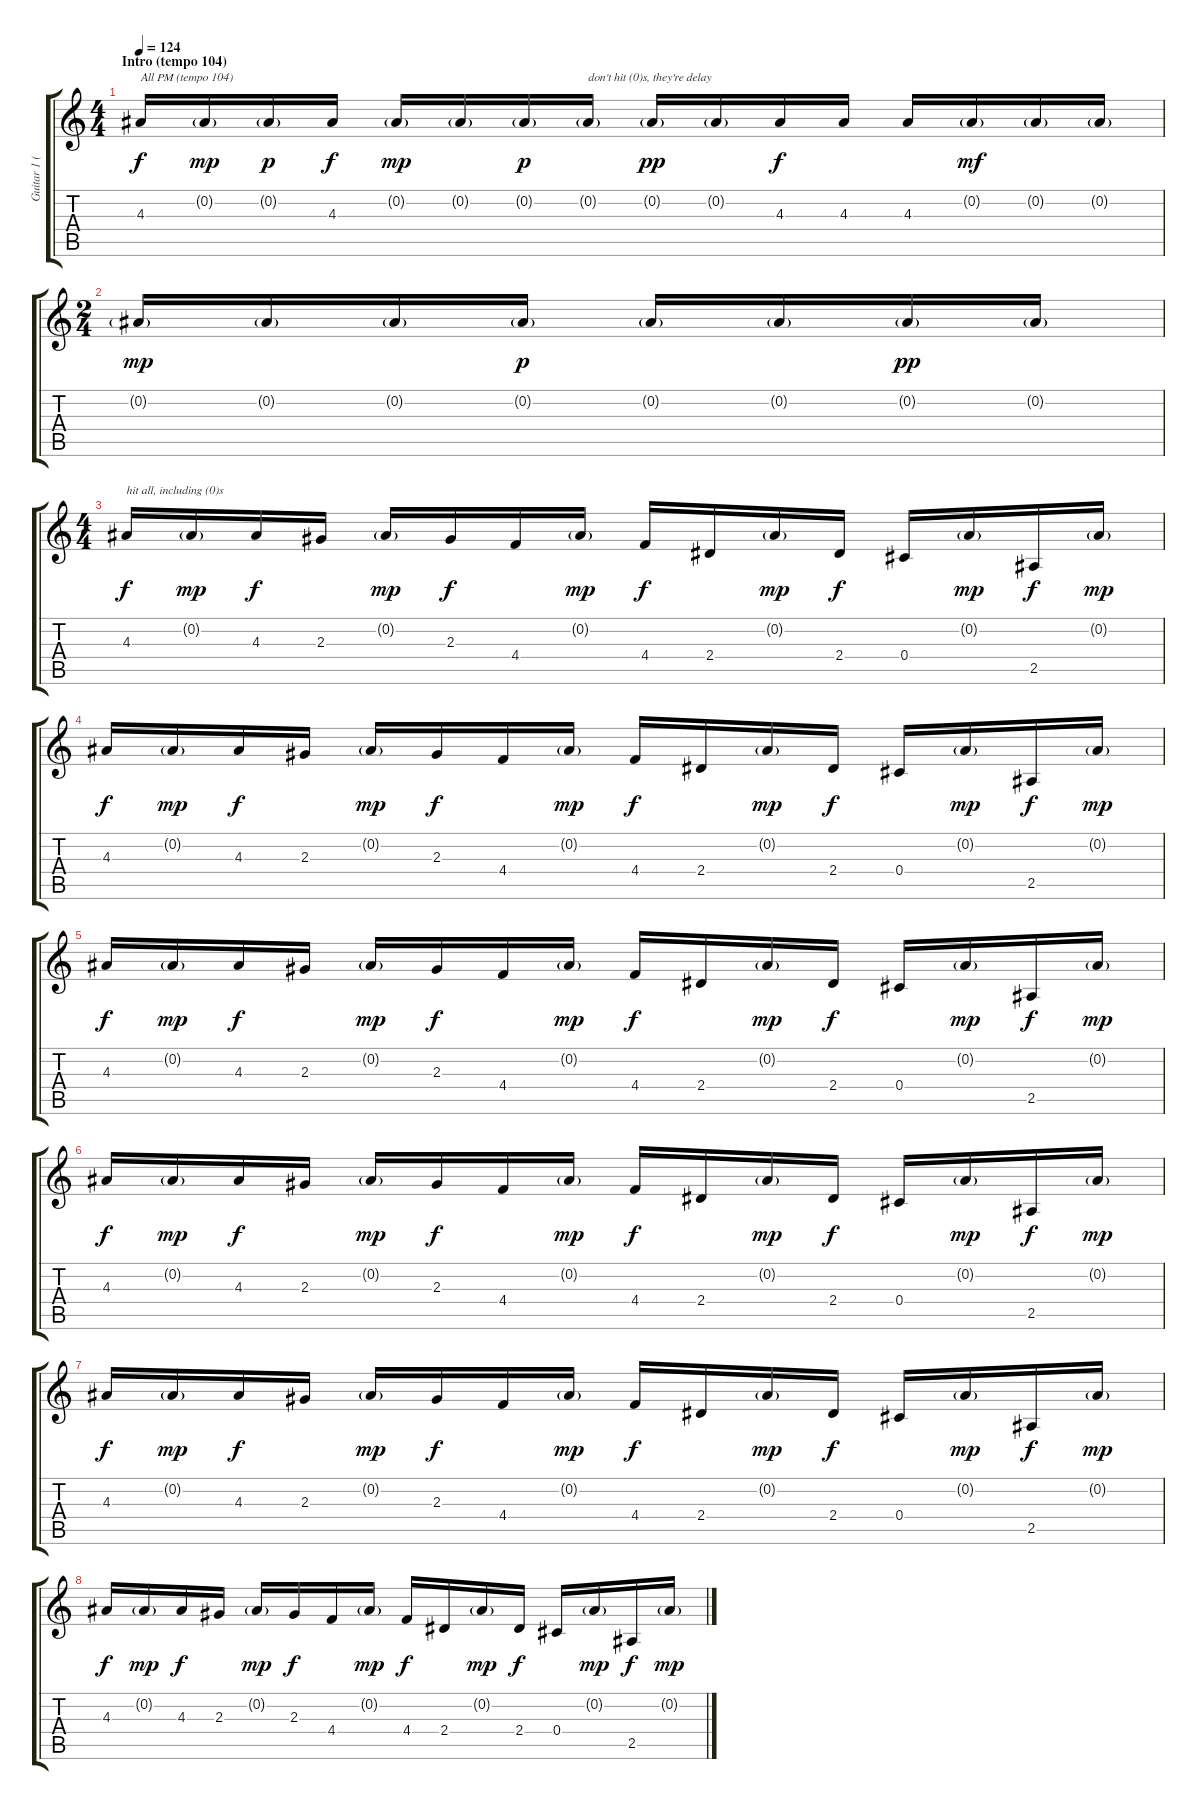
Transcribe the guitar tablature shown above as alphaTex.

\track ("Guitar 1 (Slash)" "Guitar 1 (") {instrument overdrivenguitar}
\staff {score tabs}
\tuning (Eb4 Bb3 Gb3 Db3 Ab2 Eb2) {hide}
\ts (4 4)
\section ("" "Intro (tempo 104)")
\tempo 124
\tempo 104
\tempo 124
\clef g2
\ks c
4.3.16{txt "All PM (tempo 104)" dy f instrument overdrivenguitar} 0.2{g}.16{dy mp} 0.2{g}.16{dy p} 4.3.16{dy f} 0.2{g}.16{dy mp} 0.2{g}.16 0.2{g}.16{dy p} 0.2{g}.16{txt "don't hit (0)s, they're delay"} 0.2{g}.16{dy pp} 0.2{g}.16 4.3.16{dy f} 4.3.16 4.3.16 0.2{g}.16{dy mf} 0.2{g}.16 0.2{g}.16 |
\ts (2 4)
0.2{g}.16{dy mp} 0.2{g}.16 0.2{g}.16 0.2{g}.16{dy p} 0.2{g}.16 0.2{g}.16 0.2{g}.16{dy pp} 0.2{g}.16 |
\ts (4 4)
4.3.16{txt "hit all, including (0)s" dy f} 0.2{g}.16{dy mp} 4.3.16{dy f} 2.3.16 0.2{g}.16{dy mp} 2.3.16{dy f} 4.4.16 0.2{g}.16{dy mp} 4.4.16{dy f} 2.4.16 0.2{g}.16{dy mp} 2.4.16{dy f} 0.4.16 0.2{g}.16{dy mp} 2.5.16{dy f} 0.2{g}.16{dy mp} |
4.3.16{dy f} 0.2{g}.16{dy mp} 4.3.16{dy f} 2.3.16 0.2{g}.16{dy mp} 2.3.16{dy f} 4.4.16 0.2{g}.16{dy mp} 4.4.16{dy f} 2.4.16 0.2{g}.16{dy mp} 2.4.16{dy f} 0.4.16 0.2{g}.16{dy mp} 2.5.16{dy f} 0.2{g}.16{dy mp} |
4.3.16{dy f} 0.2{g}.16{dy mp} 4.3.16{dy f} 2.3.16 0.2{g}.16{dy mp} 2.3.16{dy f} 4.4.16 0.2{g}.16{dy mp} 4.4.16{dy f} 2.4.16 0.2{g}.16{dy mp} 2.4.16{dy f} 0.4.16 0.2{g}.16{dy mp} 2.5.16{dy f} 0.2{g}.16{dy mp} |
4.3.16{dy f} 0.2{g}.16{dy mp} 4.3.16{dy f} 2.3.16 0.2{g}.16{dy mp} 2.3.16{dy f} 4.4.16 0.2{g}.16{dy mp} 4.4.16{dy f} 2.4.16 0.2{g}.16{dy mp} 2.4.16{dy f} 0.4.16 0.2{g}.16{dy mp} 2.5.16{dy f} 0.2{g}.16{dy mp} |
4.3.16{dy f} 0.2{g}.16{dy mp} 4.3.16{dy f} 2.3.16 0.2{g}.16{dy mp} 2.3.16{dy f} 4.4.16 0.2{g}.16{dy mp} 4.4.16{dy f} 2.4.16 0.2{g}.16{dy mp} 2.4.16{dy f} 0.4.16 0.2{g}.16{dy mp} 2.5.16{dy f} 0.2{g}.16{dy mp} |
4.3.16{dy f} 0.2{g}.16{dy mp} 4.3.16{dy f} 2.3.16 0.2{g}.16{dy mp} 2.3.16{dy f} 4.4.16 0.2{g}.16{dy mp} 4.4.16{dy f} 2.4.16 0.2{g}.16{dy mp} 2.4.16{dy f} 0.4.16 0.2{g}.16{dy mp} 2.5.16{dy f} 0.2{g}.16{dy mp}
